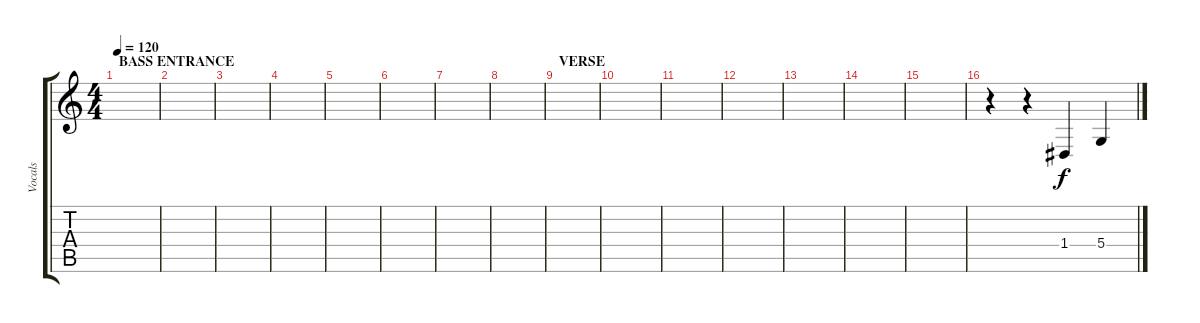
\track ("Vocals" "Vocals") {instrument lead2sawtooth}
\staff {score tabs}
\tuning (E4 B3 G3 D3 A2 D2) {hide}
\ts (4 4)
\section ("" "BASS ENTRANCE")
\tempo 120
\clef g2
\ks c
|
|
|
|
|
|
|
|
\section ("" "VERSE")
|
|
|
|
|
|
|
r.4 r.4 1.4.4 5.4.4
